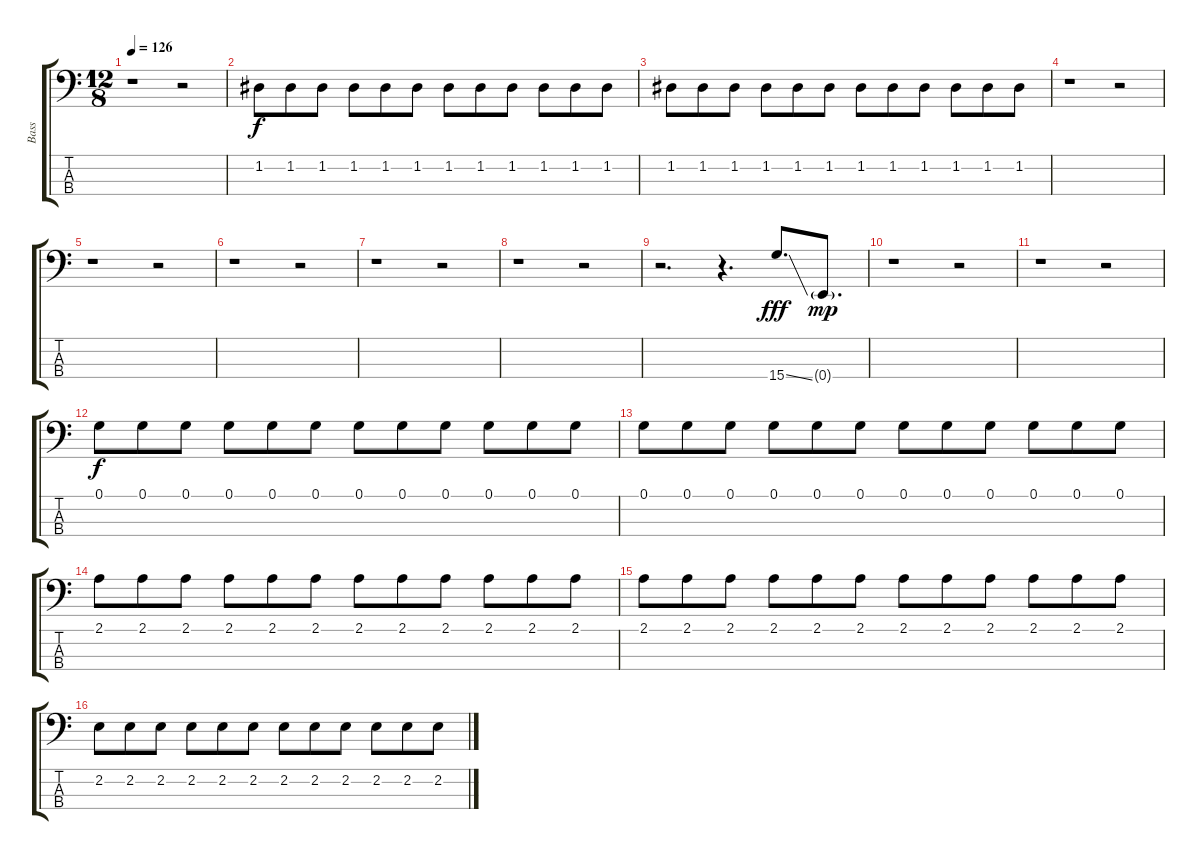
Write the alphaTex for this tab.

\track ("Bass" "Bass") {instrument fretlessbass}
\staff {score tabs}
\tuning (G2 D2 A1 E1) {hide}
\ts (12 8)
\tempo 126
\clef f4
\ks c
r.1{dy f} r.2 |
1.2.8 1.2.8 1.2.8 1.2.8 1.2.8 1.2.8 1.2.8 1.2.8 1.2.8 1.2.8 1.2.8 1.2.8 |
1.2.8 1.2.8 1.2.8 1.2.8 1.2.8 1.2.8 1.2.8 1.2.8 1.2.8 1.2.8 1.2.8 1.2.8 |
r.1 r.2 |
r.1 r.2 |
r.1 r.2 |
r.1 r.2 |
r.1 r.2 |
r.2{d} r.4{d} 15.4{ss}.8{d dy fff} 0.4{g}.8{d dy mp} |
r.1 r.2 |
r.1 r.2 |
0.1.8{dy f} 0.1.8 0.1.8 0.1.8 0.1.8 0.1.8 0.1.8 0.1.8 0.1.8 0.1.8 0.1.8 0.1.8 |
0.1.8 0.1.8 0.1.8 0.1.8 0.1.8 0.1.8 0.1.8 0.1.8 0.1.8 0.1.8 0.1.8 0.1.8 |
2.1.8 2.1.8 2.1.8 2.1.8 2.1.8 2.1.8 2.1.8 2.1.8 2.1.8 2.1.8 2.1.8 2.1.8 |
2.1.8 2.1.8 2.1.8 2.1.8 2.1.8 2.1.8 2.1.8 2.1.8 2.1.8 2.1.8 2.1.8 2.1.8 |
2.2.8 2.2.8 2.2.8 2.2.8 2.2.8 2.2.8 2.2.8 2.2.8 2.2.8 2.2.8 2.2.8 2.2.8
